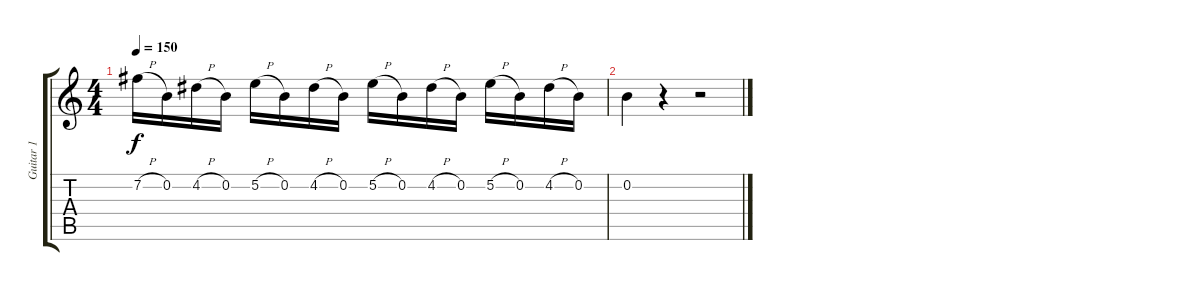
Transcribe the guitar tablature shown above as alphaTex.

\track ("Guitar 1" "Guitar 1") {instrument synthbass1}
\staff {score tabs}
\tuning (E4 B3 G3 D3 A2 E2) {hide}
\ts (4 4)
\tempo 150
\clef g2
\ks c
7.2{h}.16{dy f} 0.2.16 4.2{h}.16 0.2.16 5.2{h}.16 0.2.16 4.2{h}.16 0.2.16 5.2{h}.16 0.2.16 4.2{h}.16 0.2.16 5.2{h}.16 0.2.16 4.2{h}.16 0.2.16 |
0.2.4 r.4 r.2
